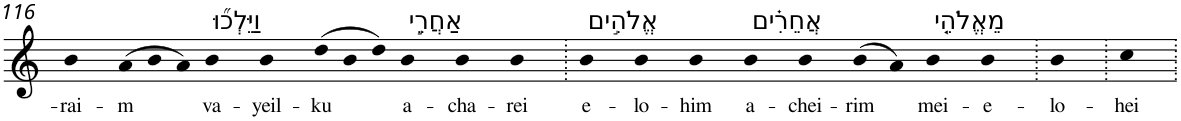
**kern	**text
*part1	*part1
*staff1	*staff1
*I"Piano	*
*I'Pno	*
!!LO:PB:g=z
*clefG2	*
*k[]	*
=116	=116
!	!LO:LY:b
4b	-rai-
*Xtuplet	*
!	!LO:LY:b
(>12a	-m
12b	.
12a)	.
!LO:TX:a:t=וַיֵּלְכ֞וּ	!
!	!LO:LY:b
4b	va-
!	!LO:LY:b
4b	-yeil-
!	!LO:LY:b
(>12dd	-ku
12b	.
12dd)	.
!LO:TX:a:t=אַחֲרֵ֣י	!
!	!LO:LY:b
4b	a-
!	!LO:LY:b
4b	-cha-
!	!LO:LY:b
4b	-rei
=117.	=117.
!LO:TX:a:t=אֱלֹהִ֣ים	!
!	!LO:LY:b
4b	e-
!	!LO:LY:b
4b	-lo-
!	!LO:LY:b
4b	-him
!LO:TX:a:t=אֲחֵרִ֗ים	!
!	!LO:LY:b
4b	a-
!	!LO:LY:b
4b	-chei-
!	!LO:LY:b
(>8b	-rim
8a)	.
!LO:TX:a:t=מֵאֱלֹהֵ֤י	!
!	!LO:LY:b
4b	mei-
!	!LO:LY:b
4b	-e-
=118.	=118.
!	!LO:LY:b
4b	-lo-
=119.	=119.
!	!LO:LY:b
4cc	-hei
=.	=.
*-	*-
